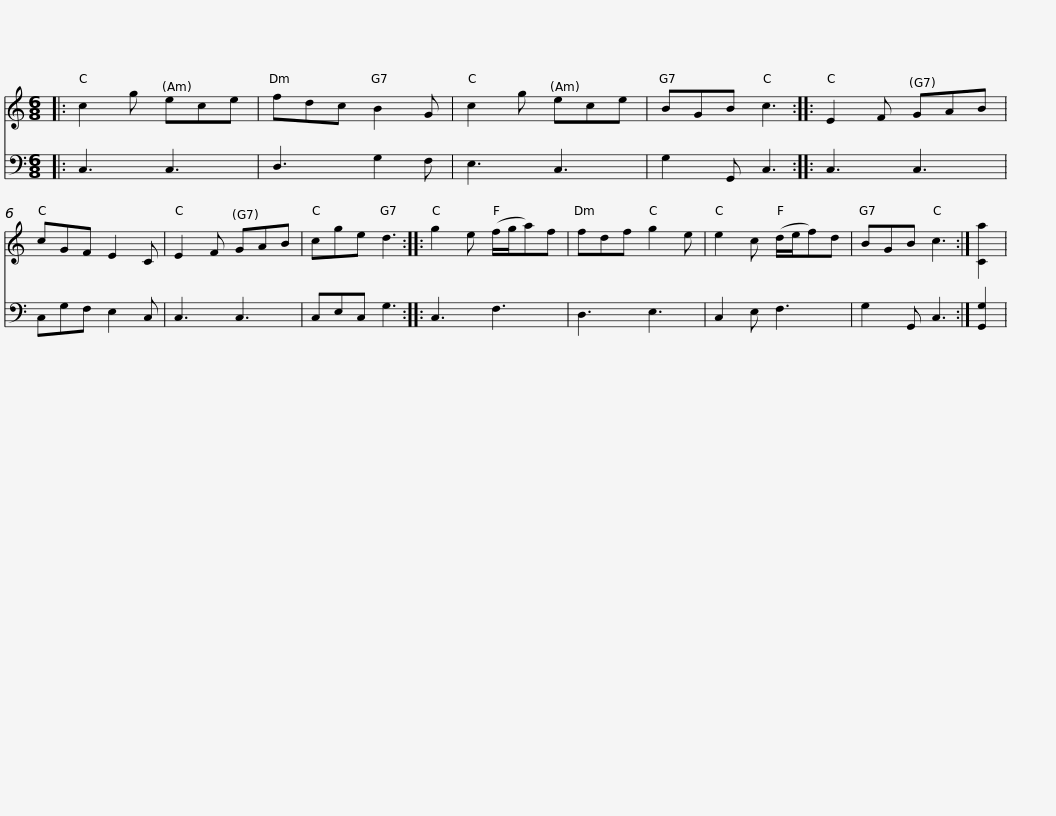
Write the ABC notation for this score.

X:1
%%score 1 2
L:1/8
M:6/8
I:linebreak $
K:C
V:1 treble
V:2 bass
V:1
|: c2 g ece | fdc B2 G | c2 g ece | BGB c3 :: E2 F GAB | %5
 cGF E2 C | E2 F GAB |$ cge d3 :: g2 e (f/g/a)f | fdf g2 e | %10
 e2 c (d/e/f)d | BGB c3 :| [Ca]2 | %13
V:2
|: C,3 C,3 | D,3 G,2 F, | E,3 C,3 | G,2 G,, C,3 :: C,3 C,3 | %5
 C,G,F, E,2 C, | C,3 C,3 |$ C,E,C, G,3 :: C,3 F,3 | D,3 E,3 | %10
 C,2 E, F,3 | G,2 G,, C,3 :| [G,,G,]2 | %13
